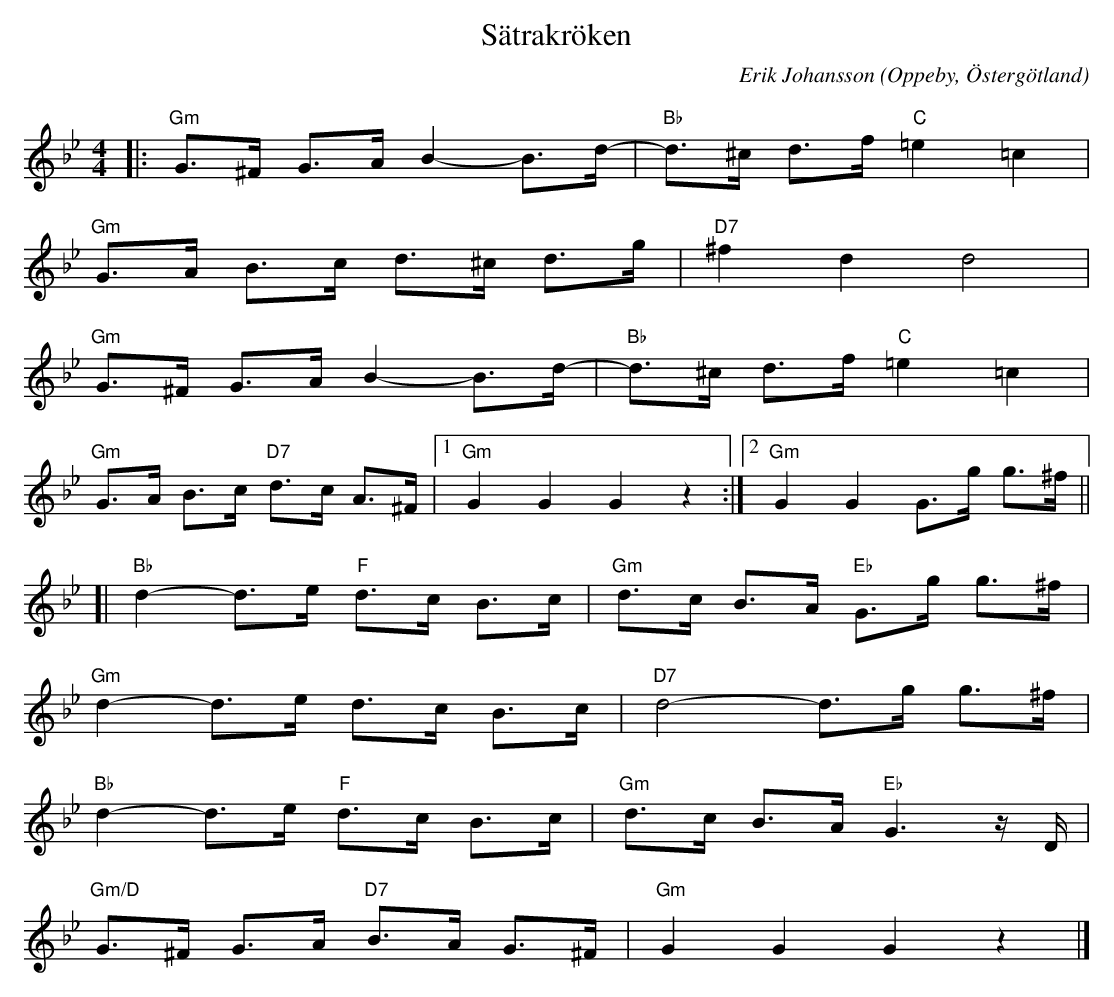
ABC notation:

X:1
T:Sätrakröken
C:Erik Johansson
O:Oppeby, Östergötland
Q:130
M:4/4
L:1/8
K:Gm
|:"Gm"G>^F G>A B2-B>d-|"Bb" d>^c d>f"C" =e2 =c2|
  "Gm"G>A B>c d>^c d>g|"D7" ^f2 d2 d4 |
  "Gm"G>^F G>A B2-B>d-|"Bb" d>^c d>f"C" =e2 =c2|
  "Gm"G>A B>c "D7"d>c A>^F|1"Gm" G2 G2 G2 z2 :|2 "Gm" G2 G2 G>g g>^f ||
[|  "Bb" d2-d>e "F" d>c B>c | "Gm" d>c B>A "Eb" G>g g>^f |
  "Gm" d2-d>e  d>c B>c | "D7" d4-d>g g>^f |
  "Bb" d2-d>e "F" d>c B>c | "Gm" d>c B>A "Eb" G3z/ D/ |
  "Gm/D" G>^F G>A "D7" B>A G>^F | "Gm" G2 G2 G2 z2 |]
